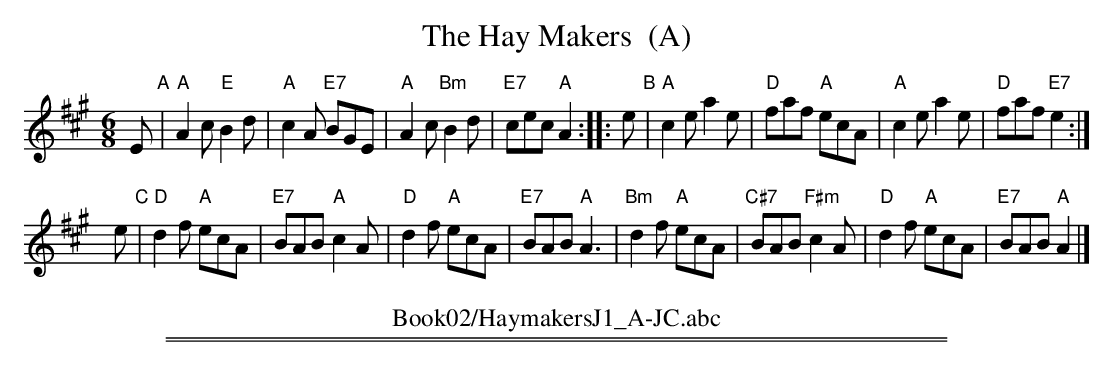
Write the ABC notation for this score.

X:1
T: The Hay Makers  (A)
M:6/8
L:1/8
K:A
   E "A" | "A"A2c "E"B2d |  "A"c2A  "E7"BGE | "A"A2c "Bm"B2d | "E7"cec  "A"A2 :|\
|: e "B" | "A"c2e    a2e |  "D"faf   "A"ecA | "A"c2e     a2e |  "D"faf "E7"e2 :|
  ye "C" | "D"d2f "A"ecA | "E7"BAB   "A"c2A | "D"d2f  "A"ecA | "E7"BAB  "A"A3  \
         |"Bm"d2f "A"ecA |"C#7"BAB "F#m"c2A | "D"d2f  "A"ecA | "E7"BAB  "A"A2 |]
